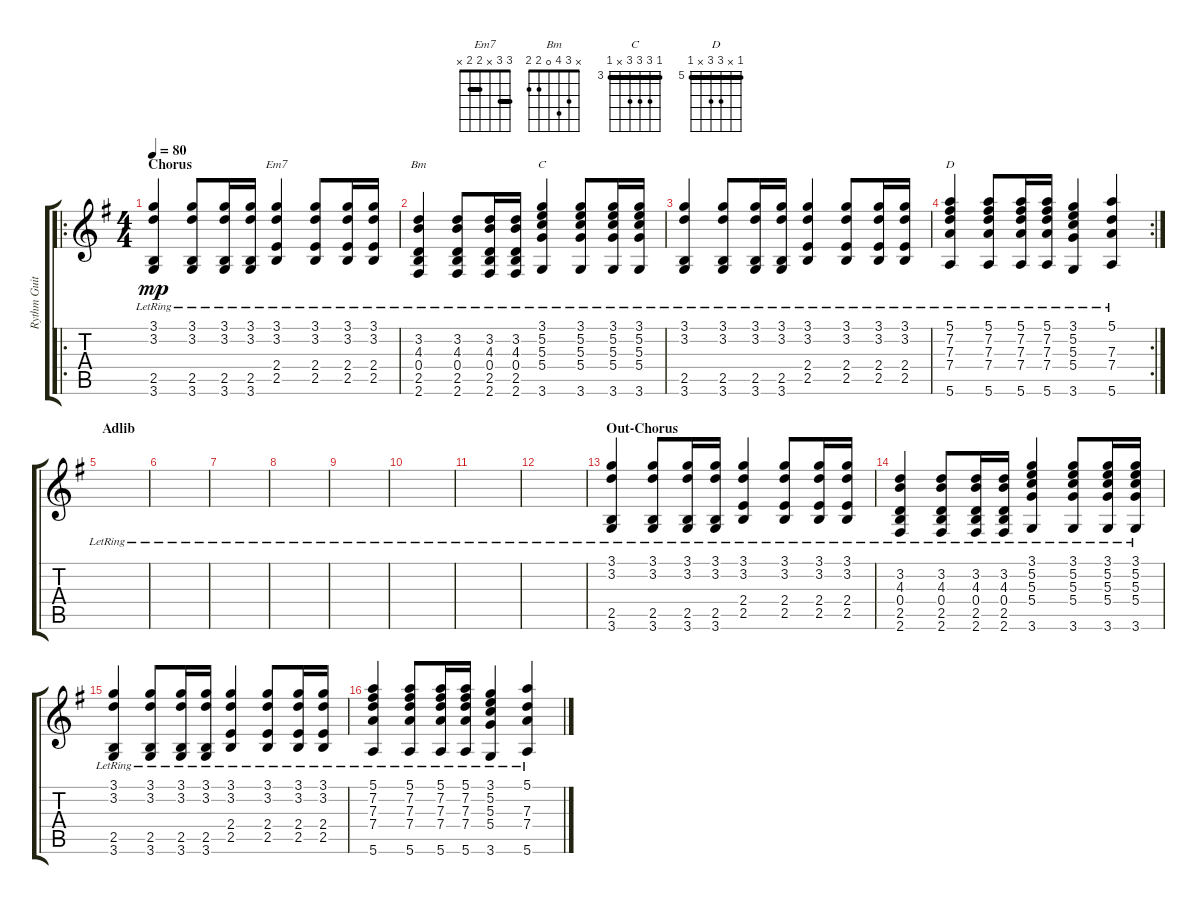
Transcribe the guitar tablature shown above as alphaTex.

\track ("Rythm Guitar" "Rythm Guit") {instrument acousticguitarsteel}
\staff {score tabs}
\tuning (E4 B3 G3 D3 A2 E2) {hide}
\chord ("Em7" 3 3 x 2 2 x) {barre (2 3)}
\chord ("Bm" x 3 4 0 2 2)
\chord ("C" 3 5 5 5 x 3) {firstfret 3 barre 3}
\chord ("D" 5 x 7 7 x 5) {firstfret 5 barre 5}
\ro
\ts (4 4)
\section ("" "Chorus")
\tempo 80
\clef g2
\ks g
(3.1{lr} 3.2{lr} 2.5{lr} 3.6{lr}).4{dy mp} (3.1{lr} 3.2{lr} 2.5{lr} 3.6{lr}).8 (3.1{lr} 3.2{lr} 2.5{lr} 3.6{lr}).16 (3.1{lr} 3.2{lr} 2.5{lr} 3.6{lr}).16 (3.1{lr} 3.2{lr} 2.4{lr} 2.5{lr}).4{ch "Em7"} (3.1{lr} 3.2{lr} 2.4{lr} 2.5{lr}).8 (3.1{lr} 3.2{lr} 2.4{lr} 2.5{lr}).16 (3.1{lr} 3.2{lr} 2.4{lr} 2.5{lr}).16 |
(3.2{lr} 4.3{lr} 0.4{lr} 2.5{lr} 2.6{lr}).4{ch "Bm"} (3.2{lr} 4.3{lr} 0.4{lr} 2.5{lr} 2.6{lr}).8 (3.2{lr} 4.3{lr} 0.4{lr} 2.5{lr} 2.6{lr}).16 (3.2{lr} 4.3{lr} 0.4{lr} 2.5{lr} 2.6{lr}).16 (3.1{lr} 5.2{lr} 5.3{lr} 5.4{lr} 3.6{lr}).4{ch "C"} (3.1{lr} 5.2{lr} 5.3{lr} 5.4{lr} 3.6{lr}).8 (3.1{lr} 5.2{lr} 5.3{lr} 5.4{lr} 3.6{lr}).16 (3.1{lr} 5.2{lr} 5.3{lr} 5.4{lr} 3.6{lr}).16 |
(3.1{lr} 3.2{lr} 2.5{lr} 3.6{lr}).4 (3.1{lr} 3.2{lr} 2.5{lr} 3.6{lr}).8 (3.1{lr} 3.2{lr} 2.5{lr} 3.6{lr}).16 (3.1{lr} 3.2{lr} 2.5{lr} 3.6{lr}).16 (3.1{lr} 3.2{lr} 2.4{lr} 2.5{lr}).4 (3.1{lr} 3.2{lr} 2.4{lr} 2.5{lr}).8 (3.1{lr} 3.2{lr} 2.4{lr} 2.5{lr}).16 (3.1{lr} 3.2{lr} 2.4{lr} 2.5{lr}).16 |
\rc 2
(5.1{lr} 7.2{lr} 7.3{lr} 7.4{lr} 5.6{lr}).4{ch "D"} (5.1{lr} 7.2{lr} 7.3{lr} 7.4{lr} 5.6{lr}).8 (5.1{lr} 7.2{lr} 7.3{lr} 7.4{lr} 5.6{lr}).16 (5.1{lr} 7.2{lr} 7.3{lr} 7.4{lr} 5.6{lr}).16 (3.1{lr} 5.2{lr} 5.3{lr} 5.4{lr} 3.6{lr}).4 (5.1{lr} 7.3{lr} 7.4{lr} 5.6{lr}).4 |
\section ("" "Adlib")
|
|
|
|
|
|
|
|
\section ("" "Out-Chorus")
(3.1{lr} 3.2{lr} 2.5{lr} 3.6{lr}).4 (3.1{lr} 3.2{lr} 2.5{lr} 3.6{lr}).8 (3.1{lr} 3.2{lr} 2.5{lr} 3.6{lr}).16 (3.1{lr} 3.2{lr} 2.5{lr} 3.6{lr}).16 (3.1{lr} 3.2{lr} 2.4{lr} 2.5{lr}).4 (3.1{lr} 3.2{lr} 2.4{lr} 2.5{lr}).8 (3.1{lr} 3.2{lr} 2.4{lr} 2.5{lr}).16 (3.1{lr} 3.2{lr} 2.4{lr} 2.5{lr}).16 |
(3.2{lr} 4.3{lr} 0.4{lr} 2.5{lr} 2.6{lr}).4 (3.2{lr} 4.3{lr} 0.4{lr} 2.5{lr} 2.6{lr}).8 (3.2{lr} 4.3{lr} 0.4{lr} 2.5{lr} 2.6{lr}).16 (3.2{lr} 4.3{lr} 0.4{lr} 2.5{lr} 2.6{lr}).16 (3.1{lr} 5.2{lr} 5.3{lr} 5.4{lr} 3.6{lr}).4 (3.1{lr} 5.2{lr} 5.3{lr} 5.4{lr} 3.6{lr}).8 (3.1{lr} 5.2{lr} 5.3{lr} 5.4{lr} 3.6{lr}).16 (3.1{lr} 5.2{lr} 5.3{lr} 5.4{lr} 3.6{lr}).16 |
(3.1{lr} 3.2{lr} 2.5{lr} 3.6{lr}).4 (3.1{lr} 3.2{lr} 2.5{lr} 3.6{lr}).8 (3.1{lr} 3.2{lr} 2.5{lr} 3.6{lr}).16 (3.1{lr} 3.2{lr} 2.5{lr} 3.6{lr}).16 (3.1{lr} 3.2{lr} 2.4{lr} 2.5{lr}).4 (3.1{lr} 3.2{lr} 2.4{lr} 2.5{lr}).8 (3.1{lr} 3.2{lr} 2.4{lr} 2.5{lr}).16 (3.1{lr} 3.2{lr} 2.4{lr} 2.5{lr}).16 |
(5.1{lr} 7.2{lr} 7.3{lr} 7.4{lr} 5.6{lr}).4 (5.1{lr} 7.2{lr} 7.3{lr} 7.4{lr} 5.6{lr}).8 (5.1{lr} 7.2{lr} 7.3{lr} 7.4{lr} 5.6{lr}).16 (5.1{lr} 7.2{lr} 7.3{lr} 7.4{lr} 5.6{lr}).16 (3.1{lr} 5.2{lr} 5.3{lr} 5.4{lr} 3.6{lr}).4 (5.1{lr} 7.3{lr} 7.4{lr} 5.6{lr}).4
